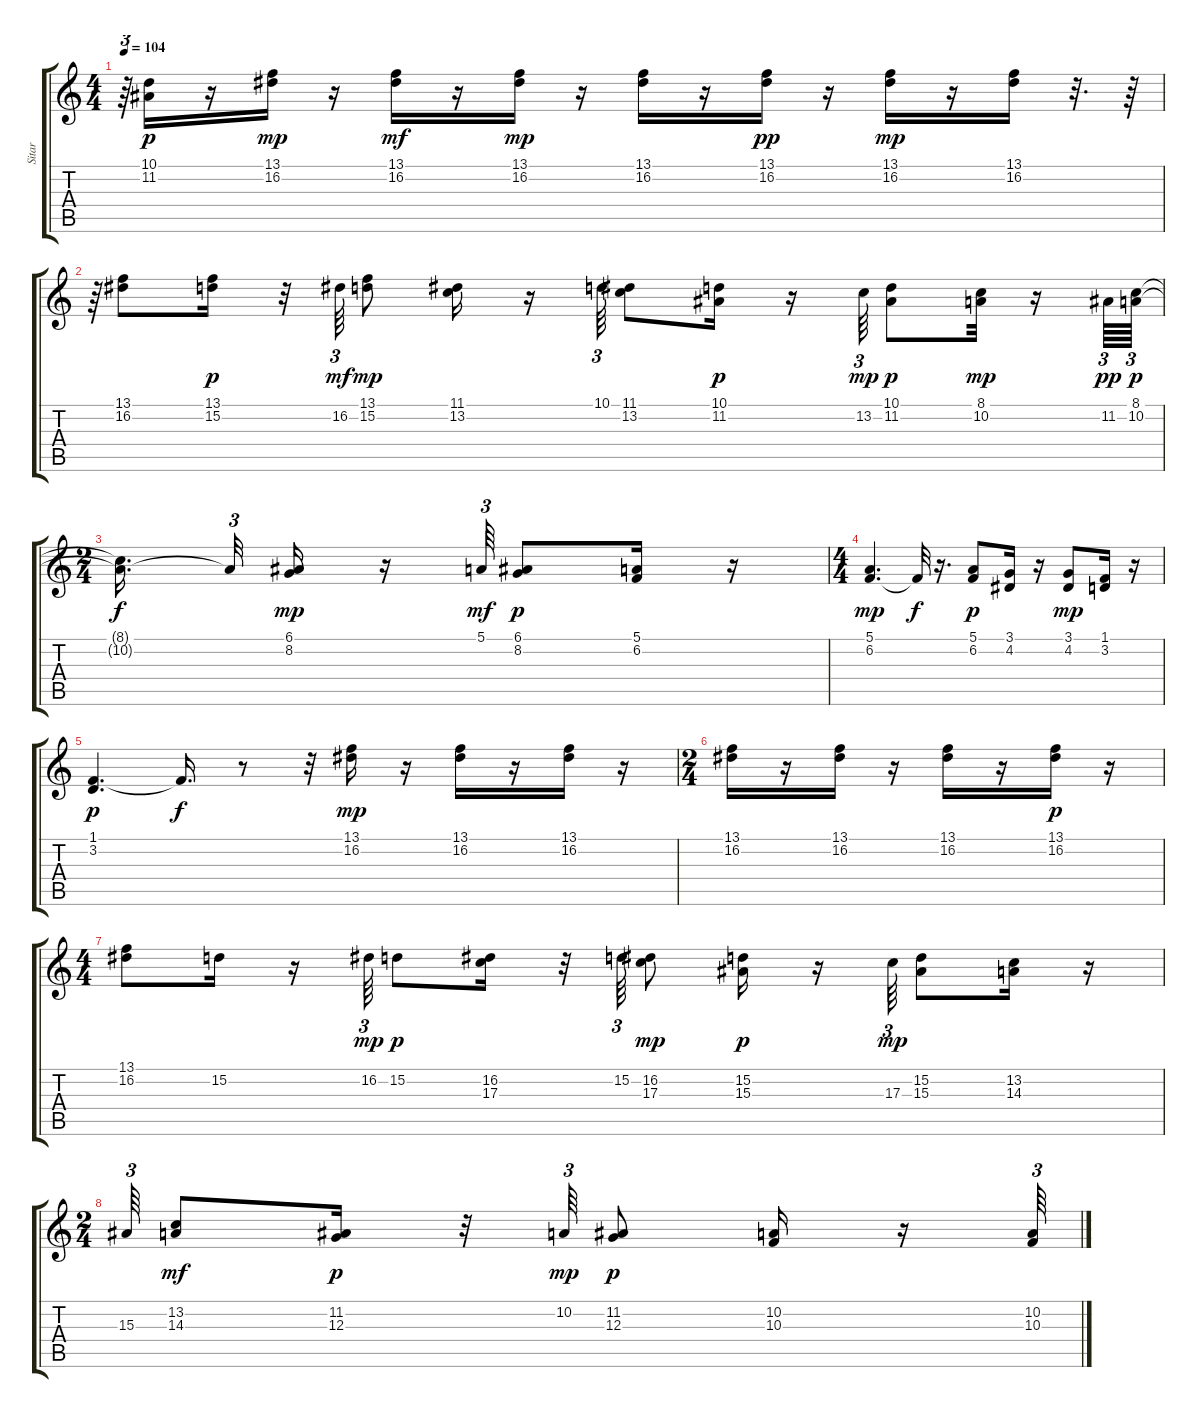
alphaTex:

\track ("Sitar" "Sitar") {instrument sitar}
\staff {score tabs}
\tuning (E4 B3 G3 D3 A2 E2) {hide}
\ts (4 4)
\tempo 104
\clef g2
\ks c
r.64{tu (3 2) dy f} (10.1 11.2).16{dy p} r.16 (13.1 16.2).16{dy mp} r.16 (13.1 16.2).16{dy mf} r.16 (13.1 16.2).16{dy mp} r.16 (13.1 16.2).16 r.16 (13.1 16.2).16{dy pp} r.16 (13.1 16.2).16{dy mp} r.16 (13.1 16.2).16 r.32{d} r.64 |
r.64{tu (3 2)} (13.1 16.2).8 (13.1 15.2).16{dy p} r.32 16.2.64{tu (3 2) dy mf} (13.1 15.2).8{dy mp} (11.1 13.2).16 r.16 10.1.64{tu (3 2)} (11.1 13.2).8 (10.1 11.2).16{dy p} r.16 13.2.64{tu (3 2) dy mp} (10.1 11.2).8{dy p} (8.1 10.2).32{dy mp} r.16 11.2.64{tu (3 2) dy pp} (8.1 10.2).64{tu (3 2) dy p} |
\ts (2 4)
(8.1{t} 10.2{t}).16{d dy f} 10.2{t}.32{tu (3 2)} (6.1 8.2).16{dy mp} r.16 5.1.64{tu (3 2) dy mf} (6.1 8.2).8{dy p} (5.1 6.2).16 r.16 |
\ts (4 4)
(5.1 6.2).4{d dy mp} 6.2{t}.32{dy f} r.16{d} (5.1 6.2).8{dy p} (3.1 4.2).16 r.16 (3.1 4.2).8{dy mp} (1.1 3.2).16 r.16 |
(1.1 3.2).4{d dy p} 1.1{t}.16{d dy f} r.8 r.32 (13.1 16.2).16{dy mp} r.16 (13.1 16.2).16 r.16 (13.1 16.2).16 r.16 |
\ts (2 4)
(13.1 16.2).16 r.16 (13.1 16.2).16 r.16 (13.1 16.2).16 r.16 (13.1 16.2).16{dy p} r.16 |
\ts (4 4)
(13.1 16.2).8 15.2.16 r.16 16.2.64{tu (3 2) dy mp} 15.2.8{dy p} (16.2 17.3).16 r.32 15.2.64{tu (3 2)} (16.2 17.3).8{dy mp} (15.2 15.3).16{dy p} r.16 17.3.64{tu (3 2) dy mp} (15.2 15.3).8 (13.2 14.3).16 r.16 |
\ts (2 4)
15.3.64{tu (3 2)} (13.2 14.3).8{dy mf} (11.2 12.3).16{dy p} r.32 10.2.64{tu (3 2) dy mp} (11.2 12.3).8{dy p} (10.2 10.3).16 r.16 (10.2 10.3).64{tu (3 2)}
